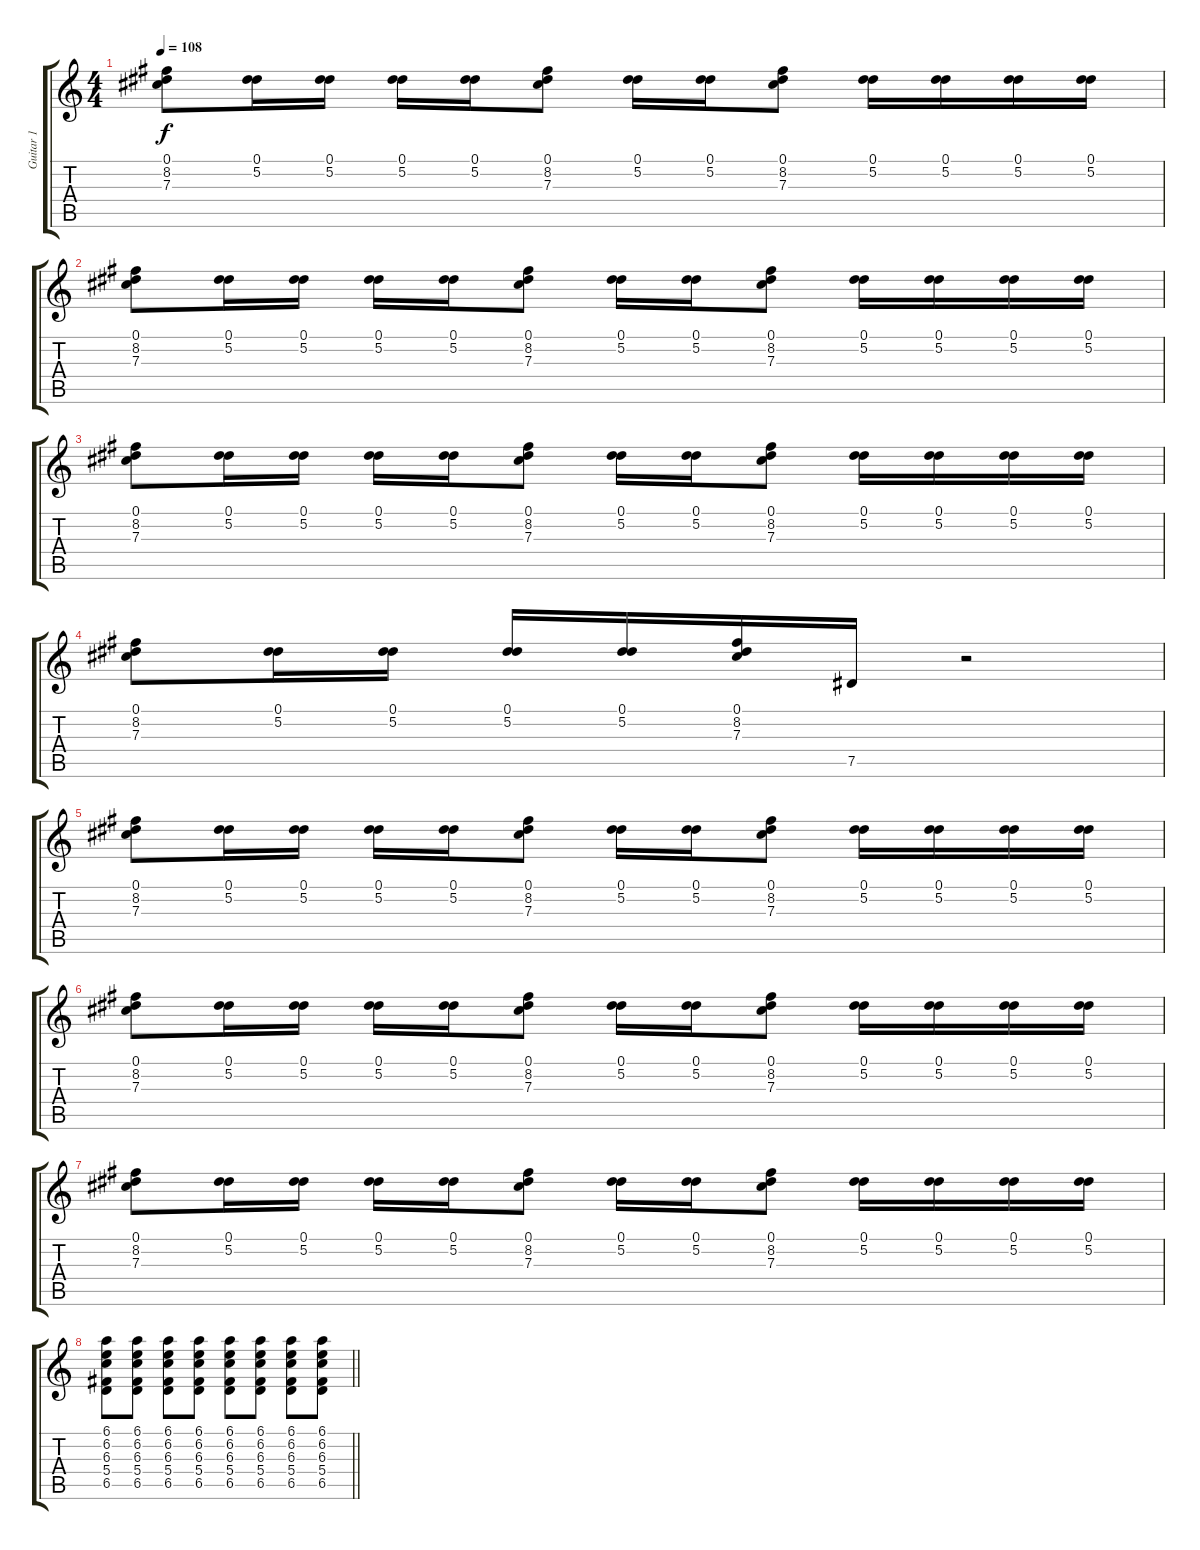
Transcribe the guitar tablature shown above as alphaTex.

\track ("Guitar 1" "Guitar 1") {instrument electricguitarclean}
\staff {score tabs}
\tuning (Eb4 Bb3 Gb3 Db3 Ab2 Eb2) {hide}
\ts (4 4)
\tempo 108
\clef g2
\ks c
(0.1 8.2 7.3).8{dy f} (0.1 5.2).16 (0.1 5.2).16 (0.1 5.2).16 (0.1 5.2).16 (0.1 8.2 7.3).8 (0.1 5.2).16 (0.1 5.2).16 (0.1 8.2 7.3).8 (0.1 5.2).16 (0.1 5.2).16 (0.1 5.2).16 (0.1 5.2).16 |
(0.1 8.2 7.3).8 (0.1 5.2).16 (0.1 5.2).16 (0.1 5.2).16 (0.1 5.2).16 (0.1 8.2 7.3).8 (0.1 5.2).16 (0.1 5.2).16 (0.1 8.2 7.3).8 (0.1 5.2).16 (0.1 5.2).16 (0.1 5.2).16 (0.1 5.2).16 |
(0.1 8.2 7.3).8 (0.1 5.2).16 (0.1 5.2).16 (0.1 5.2).16 (0.1 5.2).16 (0.1 8.2 7.3).8 (0.1 5.2).16 (0.1 5.2).16 (0.1 8.2 7.3).8 (0.1 5.2).16 (0.1 5.2).16 (0.1 5.2).16 (0.1 5.2).16 |
(0.1 8.2 7.3).8 (0.1 5.2).16 (0.1 5.2).16 (0.1 5.2).16 (0.1 5.2).16 (0.1 8.2 7.3).16 7.5.16 r.2 |
(0.1 8.2 7.3).8 (0.1 5.2).16 (0.1 5.2).16 (0.1 5.2).16 (0.1 5.2).16 (0.1 8.2 7.3).8 (0.1 5.2).16 (0.1 5.2).16 (0.1 8.2 7.3).8 (0.1 5.2).16 (0.1 5.2).16 (0.1 5.2).16 (0.1 5.2).16 |
(0.1 8.2 7.3).8 (0.1 5.2).16 (0.1 5.2).16 (0.1 5.2).16 (0.1 5.2).16 (0.1 8.2 7.3).8 (0.1 5.2).16 (0.1 5.2).16 (0.1 8.2 7.3).8 (0.1 5.2).16 (0.1 5.2).16 (0.1 5.2).16 (0.1 5.2).16 |
(0.1 8.2 7.3).8 (0.1 5.2).16 (0.1 5.2).16 (0.1 5.2).16 (0.1 5.2).16 (0.1 8.2 7.3).8 (0.1 5.2).16 (0.1 5.2).16 (0.1 8.2 7.3).8 (0.1 5.2).16 (0.1 5.2).16 (0.1 5.2).16 (0.1 5.2).16 |
\barLineRight lightlight
(6.1 6.2 6.3 5.4 6.5).8 (6.1 6.2 6.3 5.4 6.5).8 (6.1 6.2 6.3 5.4 6.5).8 (6.1 6.2 6.3 5.4 6.5).8 (6.1 6.2 6.3 5.4 6.5).8 (6.1 6.2 6.3 5.4 6.5).8 (6.1 6.2 6.3 5.4 6.5).8 (6.1 6.2 6.3 5.4 6.5).8
